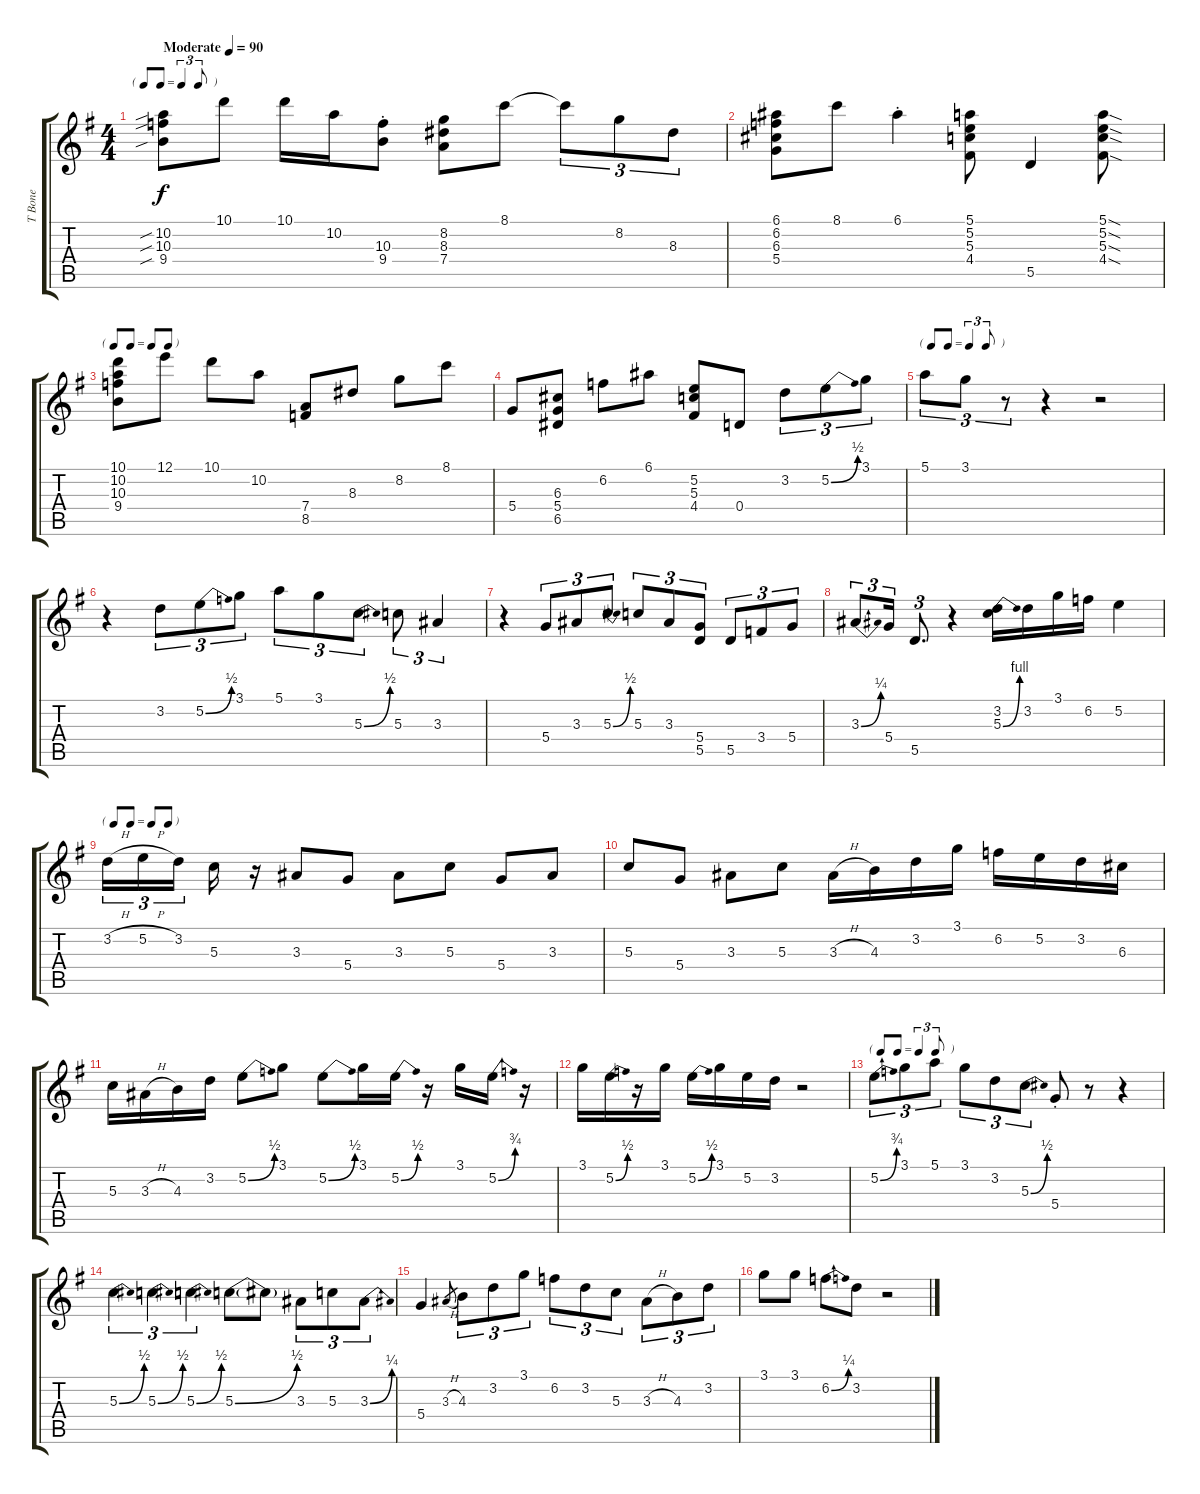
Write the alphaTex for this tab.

\track ("T Bone" "T Bone") {instrument electricguitarjazz}
\staff {score tabs}
\tuning (E4 B3 G3 D3 A2 E2) {hide}
\ts (4 4)
\tf triplet8th
\tempo (90 "Moderate")
\clef g2
\ks g
(10.2{sib} 10.3{sib} 9.4{sib}).8{dy f instrument electricguitarjazz} 10.1.8 10.1.16 10.2.16 (10.3{st} 9.4).8 (8.2 8.3 7.4).8 8.1.8 8.1{t}.8{tu (3 2)} 8.2.8{tu (3 2)} 8.3.8{tu (3 2)} |
(6.1 6.2 6.3 5.4).8 8.1.8 6.1{st}.4 (5.1 5.2 5.3 4.4).8 5.5.4 (5.1{sod} 5.2{sod} 5.3{sod} 4.4{sod}).8 |
\tf none
(10.1 10.2 10.3 9.4).8 12.1.8 10.1.8 10.2.8 (7.4 8.5).8 8.3.8 8.2.8 8.1.8 |
5.4.8 (6.3 5.4 6.5).8 6.2.8 6.1.8 (5.2 5.3 4.4).8 0.4.8 3.2.8{tu (3 2)} 5.2{be (bend 0 0 60 2)}.8{tu (3 2)} 3.1.8{tu (3 2)} |
\tf triplet8th
5.1.8{tu (3 2)} 3.1.8{tu (3 2)} r.8{tu (3 2)} r.4 r.2 |
r.4 3.2.8{tu (3 2)} 5.2{be (bend 0 0 60 2)}.8{tu (3 2)} 3.1.8{tu (3 2)} 5.1.8{tu (3 2)} 3.1.8{tu (3 2)} 5.3{be (bend 0 0 60 2)}.8{tu (3 2)} 5.3.8{tu (3 2)} 3.3.4{tu (3 2)} |
r.4 5.4.8{tu (3 2)} 3.3.8{tu (3 2)} 5.3{be (bend 0 0 60 2)}.8{tu (3 2)} 5.3.8{tu (3 2)} 3.3.8{tu (3 2)} (5.4 5.5).8{tu (3 2)} 5.5.8{tu (3 2)} 3.4.8{tu (3 2)} 5.4.8{tu (3 2)} |
3.3{be (bend 0 0 60 1)}.8{tu (3 2)} 5.4.16{tu (3 2)} 5.5.8{d tu (3 2)} r.4 (3.2 5.3{be (bend 0 0 60 4)}).16 3.2.16 3.1.16 6.2.16 5.2.4 |
\tf none
3.2{h}.16{tu (3 2)} 5.2{h}.16{tu (3 2)} 3.2.16{tu (3 2) beam splitsecondary} 5.3.16 r.16 3.3.8 5.4.8 3.3.8 5.3.8 5.4.8 3.3.8 |
5.3.8 5.4.8 3.3.8 5.3.8 3.3{h}.16 4.3.16 3.2.16 3.1.16 6.2.16 5.2.16 3.2.16 6.3.16 |
5.3.16 3.3{h}.16 4.3.16 3.2.16 5.2{be (bend 0 0 60 2)}.8 3.1.8 5.2{be (bend 0 0 60 2)}.8 3.1.16 5.2{be (bend 0 0 60 2)}.16 r.16 3.1.16 5.2{be (bend 0 0 60 3)}.16 r.16 |
3.1.16 5.2{be (bend 0 0 60 2)}.16 r.16 3.1.16 5.2{be (bend 0 0 60 2)}.16 3.1.16 5.2.16 3.2.16 r.2 |
\tf triplet8th
5.2{be (bend 0 0 60 3)}.8{tu (3 2)} 3.1.8{tu (3 2)} 5.1.8{tu (3 2)} 3.1.8{tu (3 2)} 3.2.8{tu (3 2)} 5.3{be (bend 0 0 60 2)}.8{tu (3 2)} 5.4{st}.8 r.8 r.4 |
5.3{be (bend 0 0 60 2)}.4{tu (3 2)} 5.3{be (bend 0 0 60 2)}.4{tu (3 2)} 5.3{be (bend 0 0 60 2)}.4{tu (3 2)} 5.3{be (bend 0 0 60 2)}.8 5.3{t}.8 3.3.8{tu (3 2)} 5.3.8{tu (3 2)} 3.3{be (bend 0 0 60 1)}.8{tu (3 2)} |
5.4.4 3.3{h}.8{gr} 4.3.8{tu (3 2)} 3.2.8{tu (3 2)} 3.1.8{tu (3 2)} 6.2.8{tu (3 2)} 3.2.8{tu (3 2)} 5.3.8{tu (3 2)} 3.3{h}.8{tu (3 2)} 4.3.8{tu (3 2)} 3.2.8{tu (3 2)} |
3.1.8 3.1.8 6.2{be (bend 0 0 60 1)}.8 3.2.8 r.2
